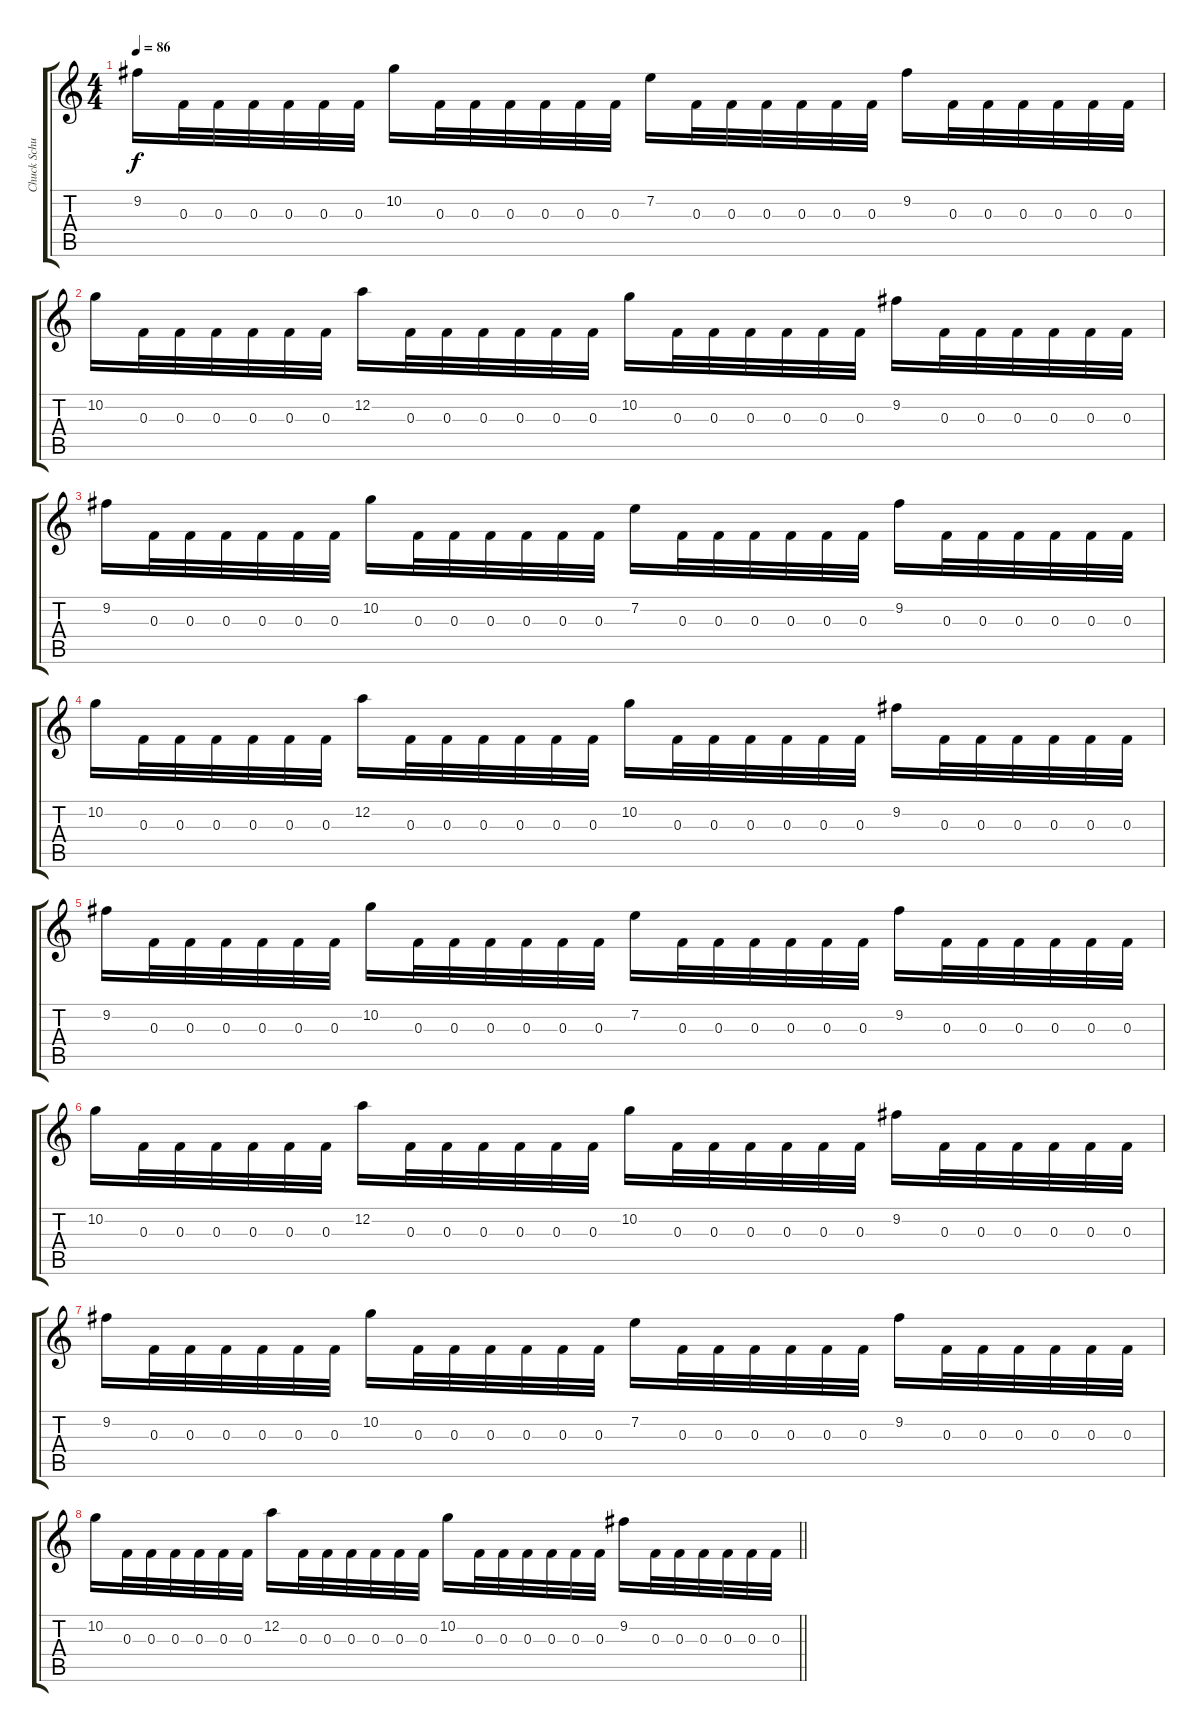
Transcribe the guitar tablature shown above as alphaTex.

\track ("Chuck Schuldiner Lead" "Chuck Schu") {instrument distortionguitar}
\staff {score tabs}
\tuning (D4 A3 F3 C3 G2 D2) {hide}
\ts (4 4)
\section ("" "")
\tempo 86
\clef g2
\ks c
9.2.16{dy f} 0.3.32 0.3.32 0.3.32 0.3.32 0.3.32 0.3.32 10.2.16 0.3.32 0.3.32 0.3.32 0.3.32 0.3.32 0.3.32 7.2.16 0.3.32 0.3.32 0.3.32 0.3.32 0.3.32 0.3.32 9.2.16 0.3.32 0.3.32 0.3.32 0.3.32 0.3.32 0.3.32 |
10.2.16 0.3.32 0.3.32 0.3.32 0.3.32 0.3.32 0.3.32 12.2.16 0.3.32 0.3.32 0.3.32 0.3.32 0.3.32 0.3.32 10.2.16 0.3.32 0.3.32 0.3.32 0.3.32 0.3.32 0.3.32 9.2.16 0.3.32 0.3.32 0.3.32 0.3.32 0.3.32 0.3.32 |
9.2.16 0.3.32 0.3.32 0.3.32 0.3.32 0.3.32 0.3.32 10.2.16 0.3.32 0.3.32 0.3.32 0.3.32 0.3.32 0.3.32 7.2.16 0.3.32 0.3.32 0.3.32 0.3.32 0.3.32 0.3.32 9.2.16 0.3.32 0.3.32 0.3.32 0.3.32 0.3.32 0.3.32 |
10.2.16 0.3.32 0.3.32 0.3.32 0.3.32 0.3.32 0.3.32 12.2.16 0.3.32 0.3.32 0.3.32 0.3.32 0.3.32 0.3.32 10.2.16 0.3.32 0.3.32 0.3.32 0.3.32 0.3.32 0.3.32 9.2.16 0.3.32 0.3.32 0.3.32 0.3.32 0.3.32 0.3.32 |
9.2.16 0.3.32 0.3.32 0.3.32 0.3.32 0.3.32 0.3.32 10.2.16 0.3.32 0.3.32 0.3.32 0.3.32 0.3.32 0.3.32 7.2.16 0.3.32 0.3.32 0.3.32 0.3.32 0.3.32 0.3.32 9.2.16 0.3.32 0.3.32 0.3.32 0.3.32 0.3.32 0.3.32 |
10.2.16 0.3.32 0.3.32 0.3.32 0.3.32 0.3.32 0.3.32 12.2.16 0.3.32 0.3.32 0.3.32 0.3.32 0.3.32 0.3.32 10.2.16 0.3.32 0.3.32 0.3.32 0.3.32 0.3.32 0.3.32 9.2.16 0.3.32 0.3.32 0.3.32 0.3.32 0.3.32 0.3.32 |
9.2.16 0.3.32 0.3.32 0.3.32 0.3.32 0.3.32 0.3.32 10.2.16 0.3.32 0.3.32 0.3.32 0.3.32 0.3.32 0.3.32 7.2.16 0.3.32 0.3.32 0.3.32 0.3.32 0.3.32 0.3.32 9.2.16 0.3.32 0.3.32 0.3.32 0.3.32 0.3.32 0.3.32 |
\barLineRight lightlight
10.2.16 0.3.32 0.3.32 0.3.32 0.3.32 0.3.32 0.3.32 12.2.16 0.3.32 0.3.32 0.3.32 0.3.32 0.3.32 0.3.32 10.2.16 0.3.32 0.3.32 0.3.32 0.3.32 0.3.32 0.3.32 9.2.16 0.3.32 0.3.32 0.3.32 0.3.32 0.3.32 0.3.32
